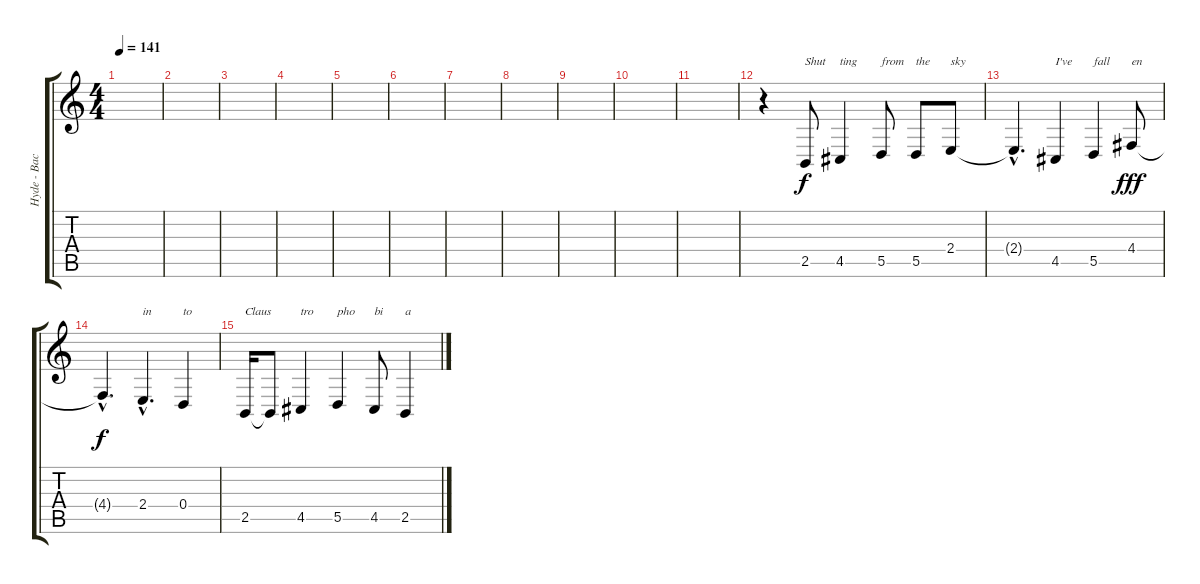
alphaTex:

\track ("Hyde - Background" "Hyde - Bac") {instrument flute}
\staff {score tabs}
\tuning (E4 B3 G3 D3 A2 E2) {hide}
\ts (4 4)
\tempo 141
\clef g2
\ks c
|
|
|
|
|
|
|
|
|
|
|
r.4 2.5.8{txt "Shut"} 4.5.4{txt "ting"} 5.5.8{txt "from"} 5.5.8{txt "the"} 2.4.8{txt "sky"} |
2.4{hac t}.4{d} 4.5.4{txt "I've"} 5.5.4{txt "fall"} 4.4.8{txt "en" dy fff} |
4.4{hac t}.4{d dy f} 2.4{hac}.4{d txt "in"} 0.4.4{txt "to"} |
2.5.16{txt "Claus"} 2.5{t}.8 4.5.4{txt "tro"} 5.5.4{txt "pho"} 4.5.8{txt "bi"} 2.5.4{txt "a"}
